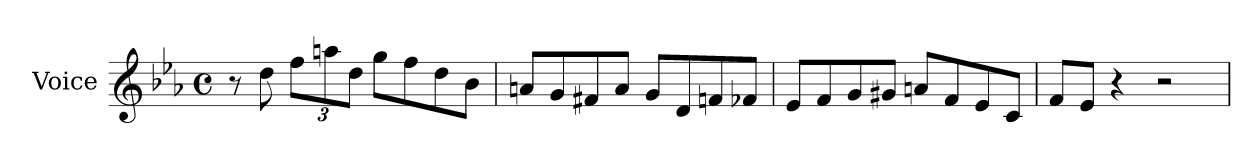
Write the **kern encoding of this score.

**kern
*part1
*staff1
*I"Voice
*I'Voice
*clefG2
*k[b-e-a-]
*M4/4
*met(c)
=1
8r
8dd\
12ff\L
12aan\
12dd\J
8gg\L
8ff\
8dd\
8b-\J
=2
8an/L
8g/
8f#X/
8a/J
8g/L
8d/
8fn/
8f-X/J
=3
8e-/L
8f/
8g/
8g#X/J
8an/L
8f/
8e-/
8c/J
=4
8f/L
8e-/J
4r
2rcc
=
*-
